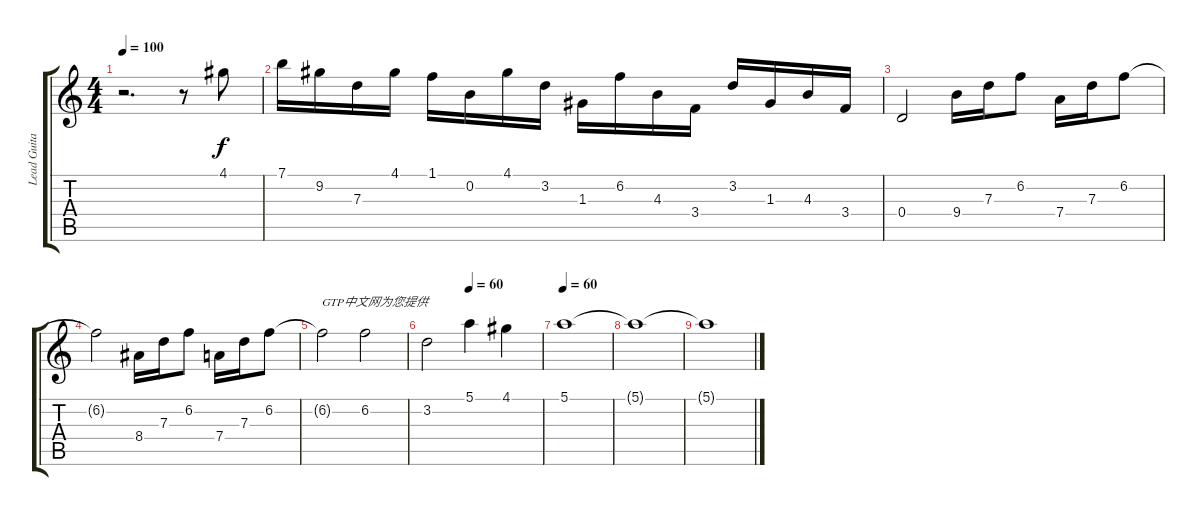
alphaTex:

\track ("Lead Guitar" "Lead Guita") {instrument overdrivenguitar}
\staff {score tabs}
\tuning (E4 B3 G3 D3 A2 E2) {hide}
\ts (4 4)
\tempo 100
\clef g2
\ks c
r.2{d dy f} r.8 4.1.8 |
7.1.16 9.2.16 7.3.16 4.1.16 1.1.16 0.2.16 4.1.16 3.2.16 1.3.16 6.2.16 4.3.16 3.4.16 3.2.16 1.3.16 4.3.16 3.4.16 |
0.4.2 9.4.16 7.3.16 6.2.8 7.4.16 7.3.16 6.2.8 |
6.2{t}.2 8.4.16 7.3.16 6.2.8 7.4.16 7.3.16 6.2.8 |
6.2{t}.2{txt "GTP中文网为您提供"} 6.2.2 |
\tempo (60 0.375)
3.2.2 5.1.4 4.1.4 |
\tempo 60
5.1.1 |
5.1{t}.1{volume 0} |
5.1{t}.1
